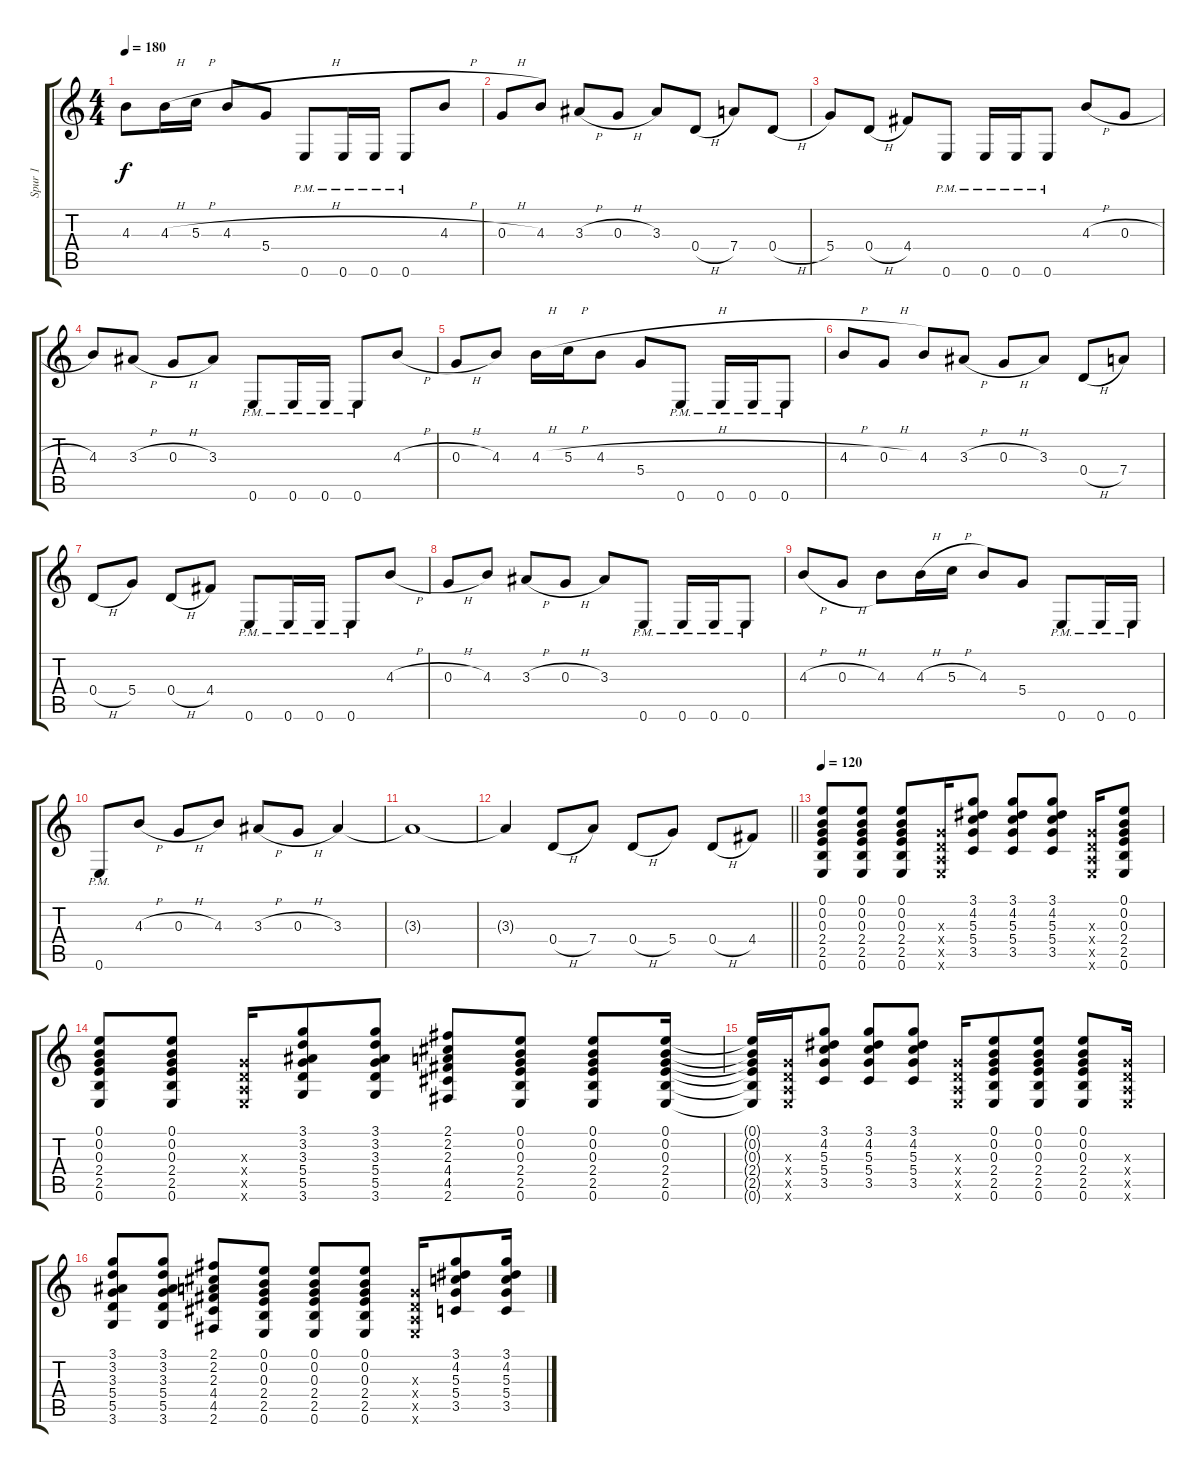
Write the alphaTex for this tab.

\track ("Spur 1" "Spur 1") {instrument distortionguitar}
\staff {score tabs}
\tuning (E4 B3 G3 D3 A2 E2) {hide}
\ts (4 4)
\tempo 180
\clef g2
\ks c
4.3.8{dy f} 4.3{h}.16 5.3{h}.16 4.3{h}.8 5.4.8 0.6{pm}.8 0.6{pm}.16 0.6{pm}.16 0.6{pm}.8 4.3{h}.8 |
0.3{h}.8 4.3.8 3.3{h}.8 0.3{h}.8 3.3.8 0.4{h}.8 7.4.8 0.4{h}.8 |
5.4.8 0.4{h}.8 4.4.8 0.6{pm}.8 0.6{pm}.16 0.6{pm}.16 0.6{pm}.8 4.3{h}.8 0.3{h}.8 |
4.3.8 3.3{h}.8 0.3{h}.8 3.3.8 0.6{pm}.8 0.6{pm}.16 0.6{pm}.16 0.6{pm}.8 4.3{h}.8 |
0.3{h}.8 4.3.8 4.3{h}.16 5.3{h}.16 4.3{h}.8 5.4.8 0.6{pm}.8 0.6{pm}.16 0.6{pm}.16 0.6{pm}.8 |
4.3{h}.8 0.3{h}.8 4.3.8 3.3{h}.8 0.3{h}.8 3.3.8 0.4{h}.8 7.4.8 |
0.4{h}.8 5.4.8 0.4{h}.8 4.4.8 0.6{pm}.8 0.6{pm}.16 0.6{pm}.16 0.6{pm}.8 4.3{h}.8 |
0.3{h}.8 4.3.8 3.3{h}.8 0.3{h}.8 3.3.8 0.6{pm}.8 0.6{pm}.16 0.6{pm}.16 0.6{pm}.8 |
4.3{h}.8 0.3{h}.8 4.3.8 4.3{h}.16 5.3{h}.16 4.3.8 5.4.8 0.6{pm}.8 0.6{pm}.16 0.6{pm}.16 |
0.6{pm}.8 4.3{h}.8 0.3{h}.8 4.3.8 3.3{h}.8 0.3{h}.8 3.3.4 |
3.3{t}.1 |
\barLineRight lightlight
3.3{t}.4 0.4{h}.8 7.4.8 0.4{h}.8 5.4.8 0.4{h}.8 4.4.8 |
\tempo 120
(0.1 0.2 0.3 2.4 2.5 0.6).8{volume 11} (0.1 0.2 0.3 2.4 2.5 0.6).8 (0.1 0.2 0.3 2.4 2.5 0.6).8 (0.3{x} 0.4{x} 0.5{x} 0.6{x}).16 (3.1 4.2 5.3 5.4 3.5).8 (3.1 4.2 5.3 5.4 3.5).8 (3.1 4.2 5.3 5.4 3.5).8 (0.3{x} 0.4{x} 0.5{x} 0.6{x}).16 (0.1 0.2 0.3 2.4 2.5 0.6).8 |
(0.1 0.2 0.3 2.4 2.5 0.6).8 (0.1 0.2 0.3 2.4 2.5 0.6).8 (0.3{x} 0.4{x} 0.5{x} 0.6{x}).16 (3.1 3.2 3.3 5.4 5.5 3.6).8 (3.1 3.2 3.3 5.4 5.5 3.6).8 (2.1 2.2 2.3 4.4 4.5 2.6).8 (0.1 0.2 0.3 2.4 2.5 0.6).8 (0.1 0.2 0.3 2.4 2.5 0.6).8 (0.1 0.2 0.3 2.4 2.5 0.6).16 |
(0.1{t} 0.2{t} 0.3{t} 2.4{t} 2.5{t} 0.6{t}).16 (0.3{x} 0.4{x} 0.5{x} 0.6{x}).16 (3.1 4.2 5.3 5.4 3.5).8 (3.1 4.2 5.3 5.4 3.5).8 (3.1 4.2 5.3 5.4 3.5).8 (0.3{x} 0.4{x} 0.5{x} 0.6{x}).16 (0.1 0.2 0.3 2.4 2.5 0.6).8 (0.1 0.2 0.3 2.4 2.5 0.6).8 (0.1 0.2 0.3 2.4 2.5 0.6).8 (0.3{x} 0.4{x} 0.5{x} 0.6{x}).16 |
(3.1 3.2 3.3 5.4 5.5 3.6).8 (3.1 3.2 3.3 5.4 5.5 3.6).8 (2.1 2.2 2.3 4.4 4.5 2.6).8 (0.1 0.2 0.3 2.4 2.5 0.6).8 (0.1 0.2 0.3 2.4 2.5 0.6).8 (0.1 0.2 0.3 2.4 2.5 0.6).8 (0.3{x} 0.4{x} 0.5{x} 0.6{x}).16 (3.1 4.2 5.3 5.4 3.5).8 (3.1 4.2 5.3 5.4 3.5).16
